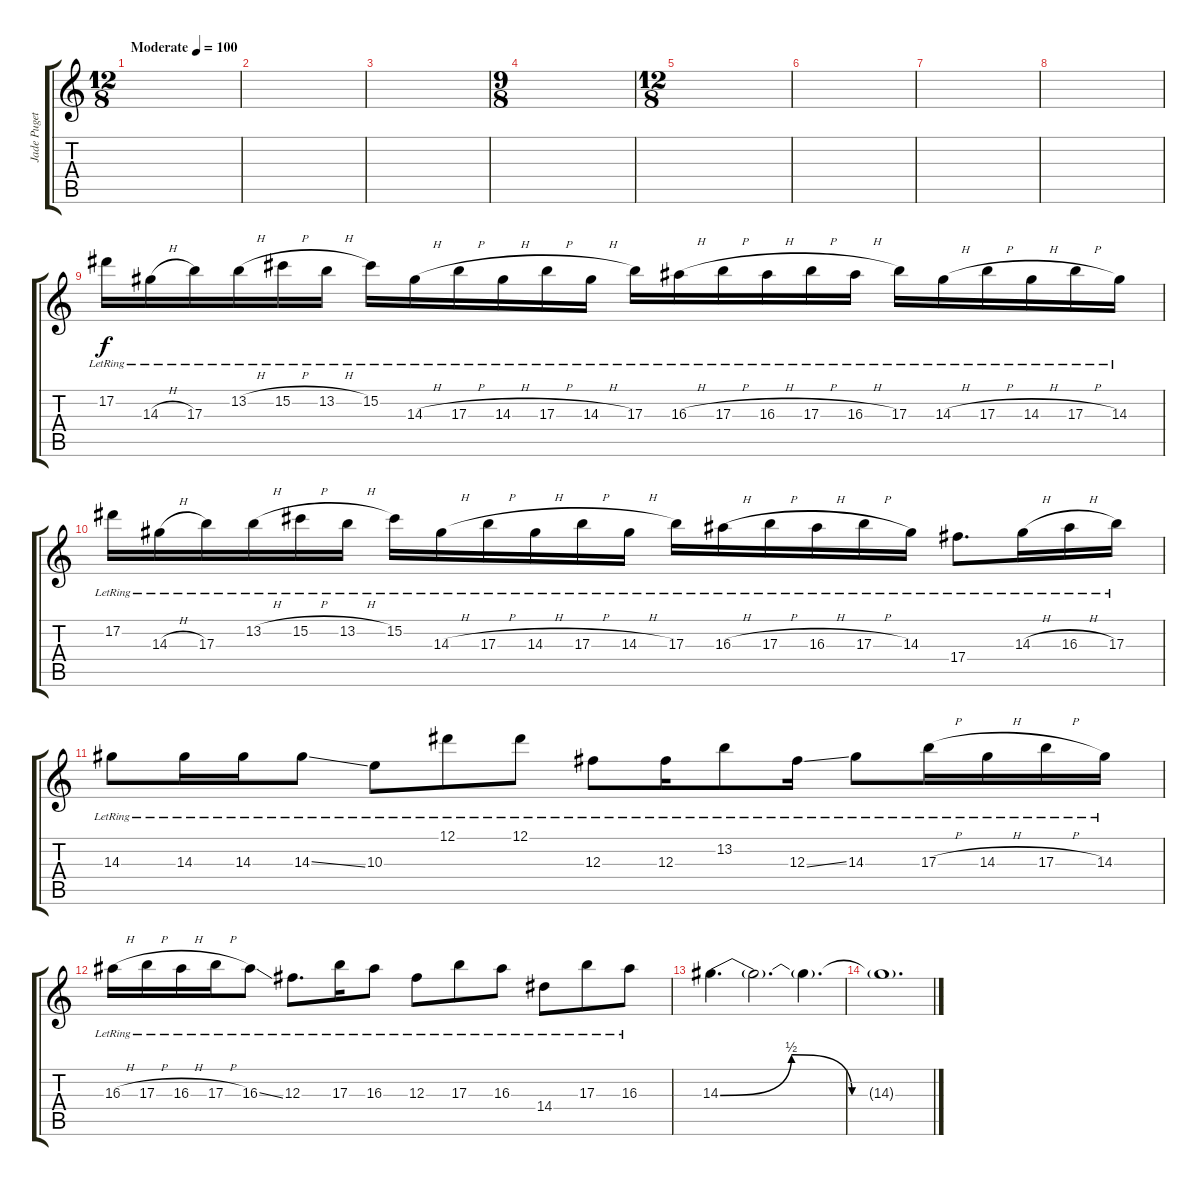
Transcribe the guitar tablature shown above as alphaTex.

\track ("Jade Puget Lead" "Jade Puget") {instrument overdrivenguitar}
\staff {score tabs}
\tuning (Eb4 Bb3 Gb3 Db3 Ab2 Eb2) {hide}
\ts (12 8)
\tempo (100 "Moderate")
\clef g2
\ks aminor
|
|
|
\ts (9 8)
|
\ts (12 8)
|
|
|
|
17.2{lr}.16 14.3{h lr}.16 17.3{lr}.16 13.2{h lr}.16 15.2{h lr}.16 13.2{h lr}.16 15.2{lr}.16 14.3{h lr}.16 17.3{h lr}.16 14.3{h lr}.16 17.3{h lr}.16 14.3{h lr}.16 17.3{lr}.16 16.3{h lr}.16 17.3{h lr}.16 16.3{h lr}.16 17.3{h lr}.16 16.3{h lr}.16 17.3{lr}.16 14.3{h lr}.16 17.3{h lr}.16 14.3{h lr}.16 17.3{h lr}.16 14.3{lr}.16 |
17.2{lr}.16 14.3{h lr}.16 17.3{lr}.16 13.2{h lr}.16 15.2{h lr}.16 13.2{h lr}.16 15.2{lr}.16 14.3{h lr}.16 17.3{h lr}.16 14.3{h lr}.16 17.3{h lr}.16 14.3{h lr}.16 17.3{lr}.16 16.3{h lr}.16 17.3{h lr}.16 16.3{h lr}.16 17.3{h lr}.16 14.3{lr}.16 17.4{lr}.8{d} 14.3{h lr}.16 16.3{h lr}.16 17.3{lr}.16 |
14.3{lr}.8 14.3{lr}.16 14.3{lr}.16 14.3{ss lr}.8 10.3{lr}.8 12.1{lr}.8 12.1{lr}.8 12.3{lr}.8 12.3{lr}.16 13.2{lr}.8 12.3{ss lr}.16 14.3{lr}.8 17.3{h lr}.16 14.3{h lr}.16 17.3{h lr}.16 14.3{lr}.16 |
16.3{h lr}.16 17.3{h lr}.16 16.3{h lr}.16 17.3{h lr}.16 16.3{ss lr}.8 12.3{lr}.8{d} 17.3{lr}.16 16.3{lr}.8 12.3{lr}.8 17.3{lr}.8 16.3{lr}.8 14.4{lr}.8 17.3{lr}.8 16.3{lr}.8 |
14.3{be (custom 0 0 20 2 37 0 60 0)}.4{d} 14.3{t}.2{d dy f} 14.3{t}.4{d} |
14.3{t}.1{d volume 0}
